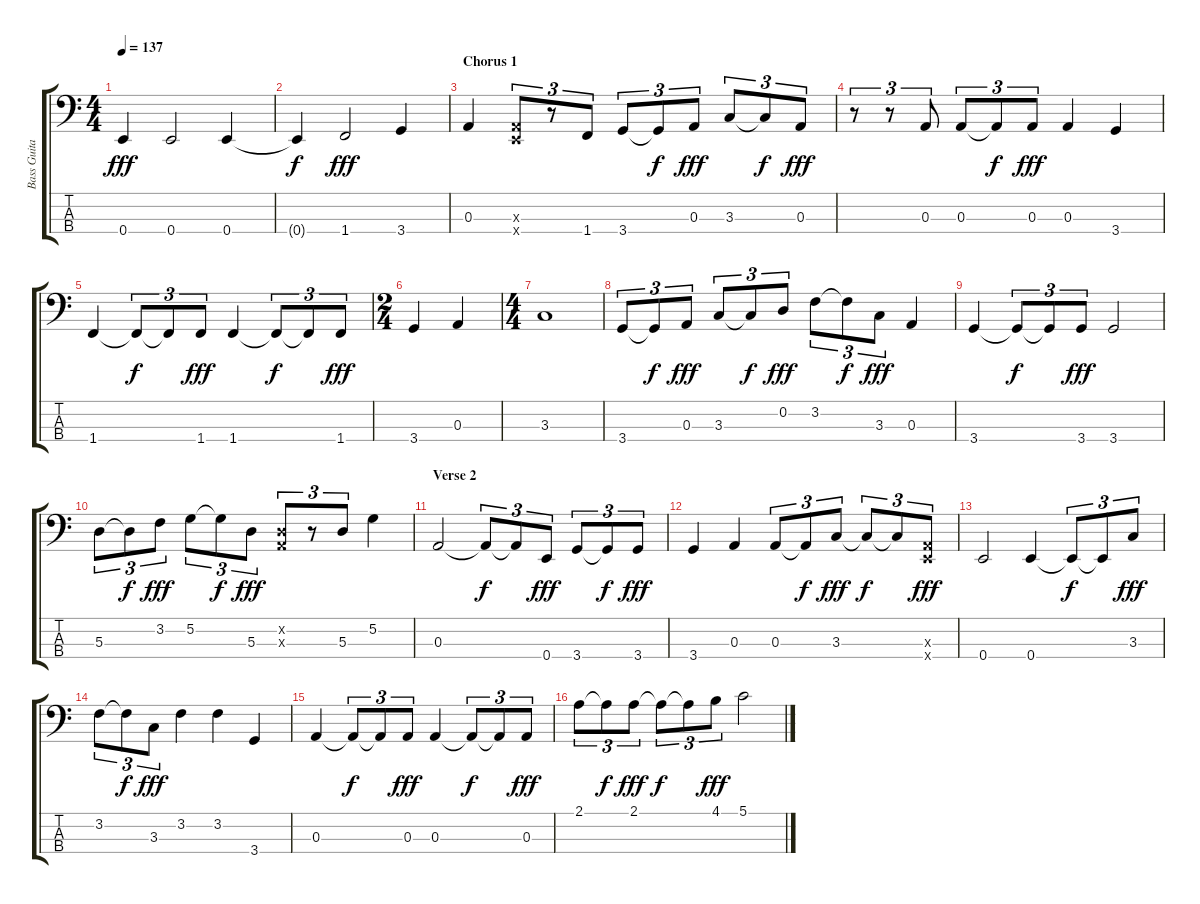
\track ("Bass Guitar" "Bass Guita") {instrument electricbassfinger}
\staff {score tabs}
\tuning (G2 D2 A1 E1) {hide}
\ts (4 4)
\tempo 137
\clef f4
\ks c
0.4.4{dy fff} 0.4.2 0.4.4 |
0.4{t}.4{dy f} 1.4.2{dy fff} 3.4.4 |
\section ("" "Chorus 1")
0.3.4 (0.3{x} 0.4{x}).8{tu (3 2)} r.8{tu (3 2)} 1.4.8{tu (3 2)} 3.4.8{tu (3 2)} 3.4{t}.8{tu (3 2) dy f} 0.3.8{tu (3 2) dy fff} 3.3.8{tu (3 2)} 3.3{t}.8{tu (3 2) dy f} 0.3.8{tu (3 2) dy fff} |
r.8{tu (3 2)} r.8{tu (3 2)} 0.3.8{tu (3 2)} 0.3.8{tu (3 2)} 0.3{t}.8{tu (3 2) dy f} 0.3.8{tu (3 2) dy fff} 0.3.4 3.4.4 |
1.4.4 1.4{t}.8{tu (3 2) dy f} 1.4{t}.8{tu (3 2)} 1.4.8{tu (3 2) dy fff} 1.4.4 1.4{t}.8{tu (3 2) dy f} 1.4{t}.8{tu (3 2)} 1.4.8{tu (3 2) dy fff} |
\ts (2 4)
3.4.4 0.3.4 |
\ts (4 4)
3.3.1 |
3.4.8{tu (3 2)} 3.4{t}.8{tu (3 2) dy f} 0.3.8{tu (3 2) dy fff} 3.3.8{tu (3 2)} 3.3{t}.8{tu (3 2) dy f} 0.2.8{tu (3 2) dy fff} 3.2.8{tu (3 2)} 3.2{t}.8{tu (3 2) dy f} 3.3.8{tu (3 2) dy fff} 0.3.4 |
3.4.4 3.4{t}.8{tu (3 2) dy f} 3.4{t}.8{tu (3 2)} 3.4.8{tu (3 2) dy fff} 3.4.2 |
5.3.8{tu (3 2)} 5.3{t}.8{tu (3 2) dy f} 3.2.8{tu (3 2) dy fff} 5.2.8{tu (3 2)} 5.2{t}.8{tu (3 2) dy f} 5.3.8{tu (3 2) dy fff} (0.2{x} 0.3{x}).8{tu (3 2)} r.8{tu (3 2)} 5.3.8{tu (3 2)} 5.2.4 |
\section ("" "Verse 2")
0.3.2 0.3{t}.8{tu (3 2) dy f} 0.3{t}.8{tu (3 2)} 0.4.8{tu (3 2) dy fff} 3.4.8{tu (3 2)} 3.4{t}.8{tu (3 2) dy f} 3.4.8{tu (3 2) dy fff} |
3.4.4 0.3.4 0.3.8{tu (3 2)} 0.3{t}.8{tu (3 2) dy f} 3.3.8{tu (3 2) dy fff} 3.3{t}.8{tu (3 2) dy f} 3.3{t}.8{tu (3 2)} (0.3{x} 0.4{x}).8{tu (3 2) dy fff} |
0.4.2 0.4.4 0.4{t}.8{tu (3 2) dy f} 0.4{t}.8{tu (3 2)} 3.3.8{tu (3 2) dy fff} |
3.2.8{tu (3 2)} 3.2{t}.8{tu (3 2) dy f} 3.3.8{tu (3 2) dy fff} 3.2.4 3.2.4 3.4.4 |
0.3.4 0.3{t}.8{tu (3 2) dy f} 0.3{t}.8{tu (3 2)} 0.3.8{tu (3 2) dy fff} 0.3.4 0.3{t}.8{tu (3 2) dy f} 0.3{t}.8{tu (3 2)} 0.3.8{tu (3 2) dy fff} |
2.1.8{tu (3 2)} 2.1{t}.8{tu (3 2) dy f} 2.1.8{tu (3 2) dy fff} 2.1{t}.8{tu (3 2) dy f} 2.1{t}.8{tu (3 2)} 4.1.8{tu (3 2) dy fff} 5.1.2
